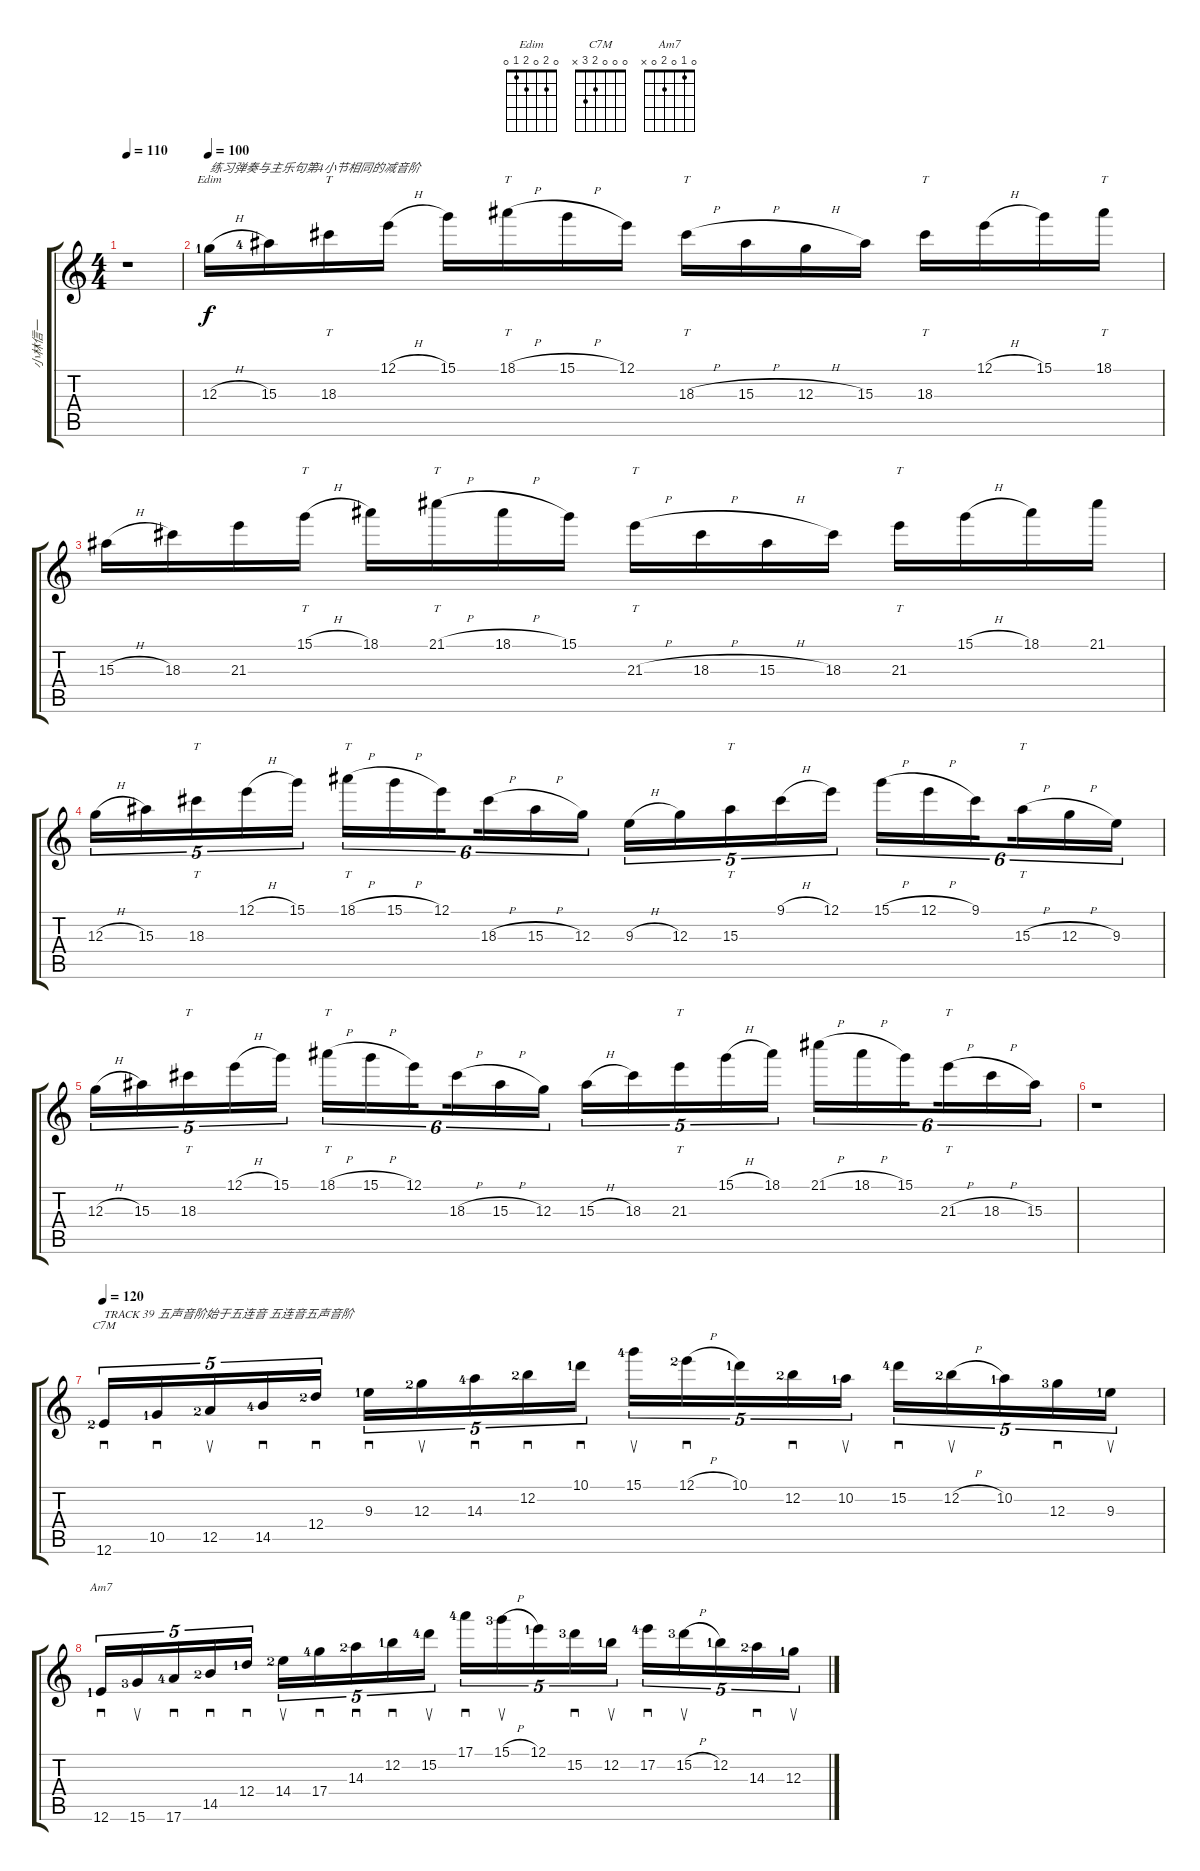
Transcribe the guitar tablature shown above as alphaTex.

\track ("小林信一" "小林信一") {instrument overdrivenguitar}
\staff {score tabs}
\tuning (E4 B3 G3 D3 A2 E2) {hide}
\chord ("Edim" 0 2 0 2 1 0)
\chord ("C7M" 0 0 0 2 3 x)
\chord ("Am7" 0 1 0 2 0 x)
\ts (4 4)
\tempo 110
\clef g2
\ks c
r.1{dy f} |
\tempo 100
12.3{h lf 2}.16{ch "Edim" txt "练习弹奏与主乐句第4小节相同的减音阶"} 15.3{lf 5}.16 18.3.16{tt} 12.1{h}.16 15.1.16 18.1{h}.16{tt} 15.1{h}.16 12.1.16 18.3{h}.16{tt} 15.3{h}.16 12.3{h}.16 15.3.16 18.3.16{tt} 12.1{h}.16 15.1.16 18.1.16{tt} |
15.3{h}.16 18.3.16 21.3.16 15.1{h}.16{tt} 18.1.16 21.1{h}.16{tt} 18.1{h}.16 15.1.16 21.3{h}.16{tt} 18.3{h}.16 15.3{h}.16 18.3.16 21.3.16{tt} 15.1{h}.16 18.1.16 21.1.16 |
12.3{h}.16{tu (5 4)} 15.3.16{tu (5 4)} 18.3.16{tt tu (5 4)} 12.1{h}.16{tu (5 4)} 15.1.16{tu (5 4)} 18.1{h}.16{tt tu (6 4)} 15.1{h}.16{tu (6 4)} 12.1.16{tu (6 4) beam splitsecondary} 18.3{h}.16{tu (6 4)} 15.3{h}.16{tu (6 4)} 12.3.16{tu (6 4)} 9.3{h}.16{tu (5 4)} 12.3.16{tu (5 4)} 15.3.16{tt tu (5 4)} 9.1{h}.16{tu (5 4)} 12.1.16{tu (5 4)} 15.1{h}.16{tu (6 4)} 12.1{h}.16{tu (6 4)} 9.1.16{tu (6 4) beam splitsecondary} 15.3{h}.16{tt tu (6 4)} 12.3{h}.16{tu (6 4)} 9.3.16{tu (6 4)} |
12.3{h}.16{tu (5 4)} 15.3.16{tu (5 4)} 18.3.16{tt tu (5 4)} 12.1{h}.16{tu (5 4)} 15.1.16{tu (5 4)} 18.1{h}.16{tt tu (6 4)} 15.1{h}.16{tu (6 4)} 12.1.16{tu (6 4) beam splitsecondary} 18.3{h}.16{tu (6 4)} 15.3{h}.16{tu (6 4)} 12.3.16{tu (6 4)} 15.3{h}.16{tu (5 4)} 18.3.16{tu (5 4)} 21.3.16{tt tu (5 4)} 15.1{h}.16{tu (5 4)} 18.1.16{tu (5 4)} 21.1{h}.16{tu (6 4)} 18.1{h}.16{tu (6 4)} 15.1.16{tu (6 4) beam splitsecondary} 21.3{h}.16{tt tu (6 4)} 18.3{h}.16{tu (6 4)} 15.3.16{tu (6 4)} |
r.1 |
\tempo 120
12.6{lf 3}.16{sd tu (5 4) ch "C7M" txt "TRACK 39 五声音阶始于五连音 五连音五声音阶"} 10.5{lf 2}.16{sd tu (5 4)} 12.5{lf 3}.16{su tu (5 4)} 14.5{lf 5}.16{sd tu (5 4)} 12.4{lf 3}.16{sd tu (5 4)} 9.3{lf 2}.16{sd tu (5 4)} 12.3{lf 3}.16{su tu (5 4)} 14.3{lf 5}.16{sd tu (5 4)} 12.2{lf 3}.16{sd tu (5 4)} 10.1{lf 2}.16{sd tu (5 4)} 15.1{lf 5}.16{su tu (5 4)} 12.1{h lf 3}.16{sd tu (5 4)} 10.1{lf 2}.16{tu (5 4)} 12.2{lf 3}.16{sd tu (5 4)} 10.2{lf 2}.16{su tu (5 4)} 15.2{lf 5}.16{sd tu (5 4)} 12.2{h lf 3}.16{su tu (5 4)} 10.2{lf 2}.16{tu (5 4)} 12.3{lf 4}.16{sd tu (5 4)} 9.3{lf 2}.16{su tu (5 4)} |
12.6{lf 2}.16{sd tu (5 4) ch "Am7"} 15.6{lf 4}.16{su tu (5 4)} 17.6{lf 5}.16{sd tu (5 4)} 14.5{lf 3}.16{sd tu (5 4)} 12.4{lf 2}.16{sd tu (5 4)} 14.4{lf 3}.16{su tu (5 4)} 17.4{lf 5}.16{sd tu (5 4)} 14.3{lf 3}.16{sd tu (5 4)} 12.2{lf 2}.16{sd tu (5 4)} 15.2{lf 5}.16{su tu (5 4)} 17.1{lf 5}.16{sd tu (5 4)} 15.1{h lf 4}.16{su tu (5 4)} 12.1{lf 2}.16{tu (5 4)} 15.2{lf 4}.16{sd tu (5 4)} 12.2{lf 2}.16{su tu (5 4)} 17.2{lf 5}.16{sd tu (5 4)} 15.2{h lf 4}.16{su tu (5 4)} 12.2{lf 2}.16{tu (5 4)} 14.3{lf 3}.16{sd tu (5 4)} 12.3{lf 2}.16{su tu (5 4)}
